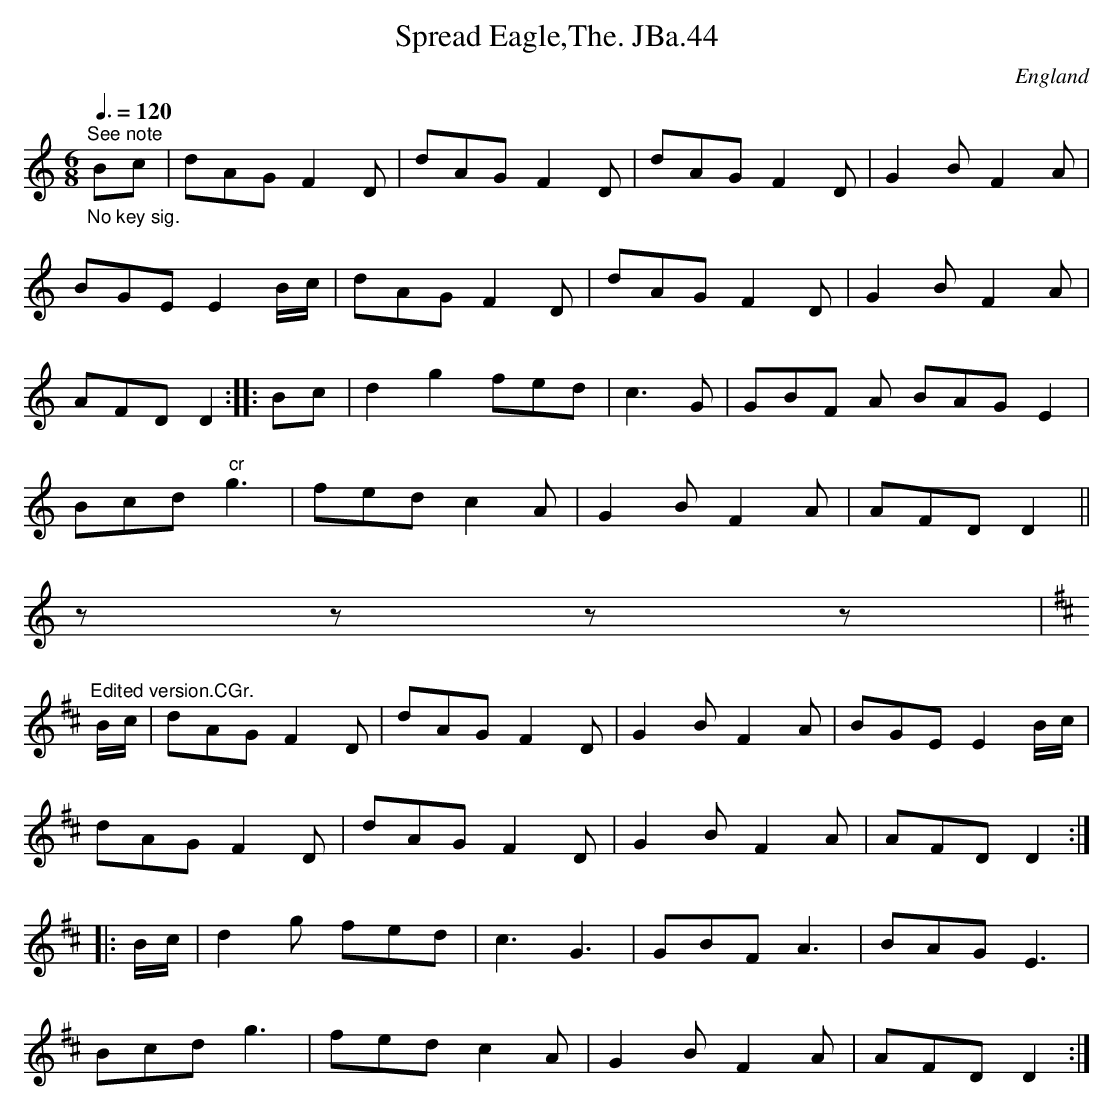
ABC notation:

X:1
T:Spread Eagle,The. JBa.44
M:6/8
L:1/8
Q:3/8=120
O:England
K:C major
"_No key sig."
"^See note"Bc | dAG F2D | dAG F2D | dAG F2 D | G2BF2A |!
BGE E2 B/c/ | dAG F2 D | dAG F2 D | G2BF2A |!
AFD D2 :: Bc | d2g2 fed | c3 G| GBF A BAG E2 |!
Bcd " cr"g3 |fed c2 A | G2BF2A | AFD D2 ||!
zzzz|!
K:D major
"^Edited version.CGr."B/c/ | dAG F2D | dAG F2D |  G2BF2A |\
BGE E2 B/c/ |!
dAG F2 D |dAG F2 D | G2BF2A | AFD D2 :|!
|: B/c/ | d2g fed | c3 G3| GBF A3 | BAG E3 |!
Bcd g3 |fed c2 A | G2BF2A | AFD D2 :|
